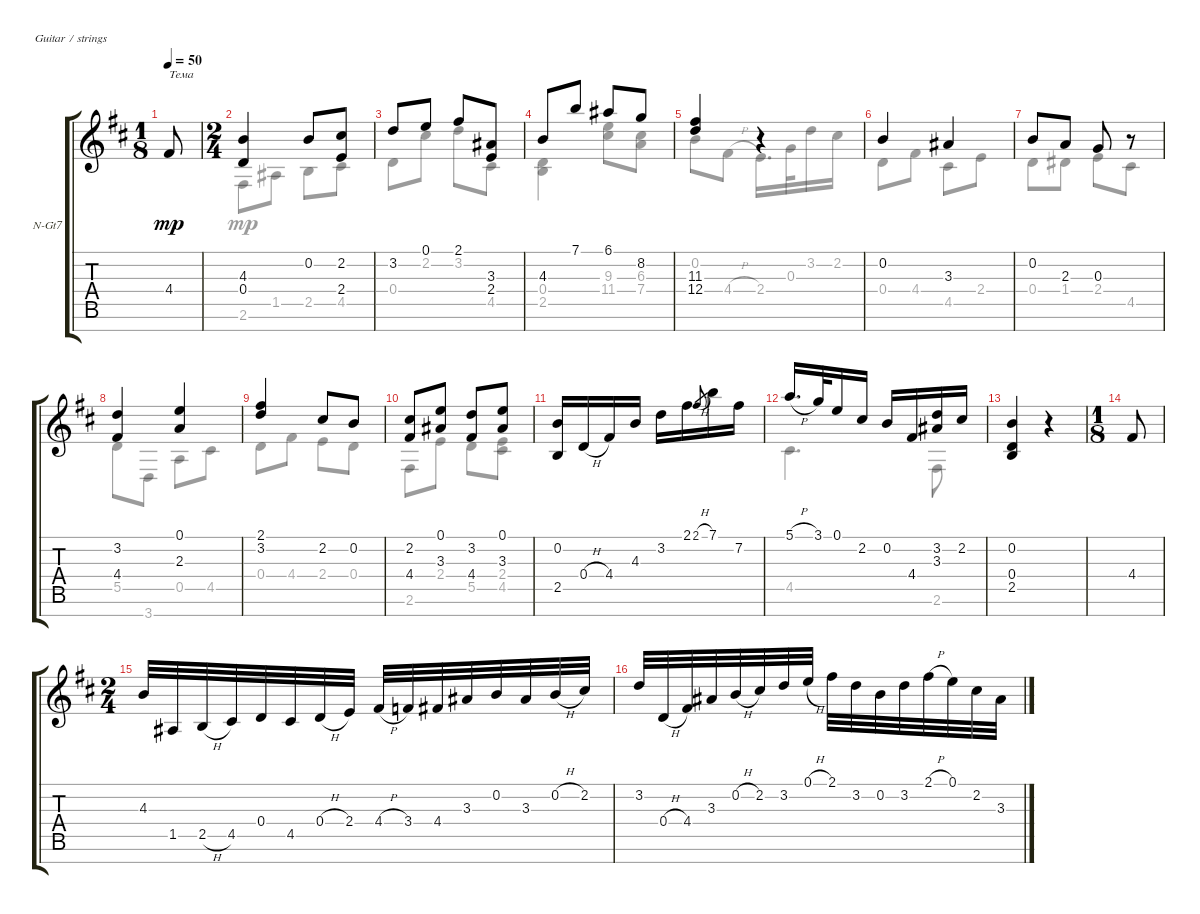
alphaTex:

\defaultSystemsLayout 4
\bracketExtendMode groupsimilarinstruments
\firstSystemTrackNameOrientation horizontal
\otherSystemsTrackNameOrientation horizontal
\track ("Nylon Guitar" "N-Gt7") {instrument acousticguitarnylon}
\staff {score tabs}
\tuning (E4 B3 G3 D3 A2 E2 B1)
\voice
\ts (1 8)
\tempo 50
\clef g2
\ks d
4.4.8{txt "Тема" dy mp instrument acousticguitarnylon} |
\ts (2 4)
(4.3 0.4).4 0.2.8 (2.2 2.4).8 |
3.2.8 0.1.8 2.1.8 (3.3 2.4).8 |
4.3.8 7.1.8 6.1.8 8.2.8 |
(11.3 12.4).4 r.4 |
0.2.4 3.3.4 |
0.2.8 2.3.8 0.3.8 r.8 |
(3.2 4.4).4 (2.3 0.1).4 |
(3.2 2.1).4 2.2.8 0.2.8 |
(2.2 4.4).8 (3.3 0.1).8 (3.2 4.4).8 (3.3 0.1).8 |
(2.5 0.2).16 0.4{h}.16 4.4.16 4.3.16 3.2.16 2.1.16 2.1{h}.8{gr} 7.1.16 7.2.16 |
5.1{h}.16{d} 3.1.32 0.1.16 2.2.16 0.2.16 4.4.16 (3.3 3.2).16 2.2.16 |
(0.2 0.4 2.5).4 r.4 |
\ts (1 8)
4.4.8 |
\ts (2 4)
4.3.32 1.5.32 2.5{h}.32 4.5.32 0.4.32 4.5.32 0.4{h}.32 2.4.32 4.4{h}.32 3.4.32 4.4.32 3.3.32 0.2.32 3.3.32 0.2{h}.32 2.2.32 |
3.2.32 0.4{h}.32 4.4.32 3.3.32 0.2{h}.32 2.2.32 3.2.32 0.1{h}.32 2.1.32 3.2.32 0.2.32 3.2.32 2.1{h}.32 0.1.32 2.2.32 3.3.32
\voice
\clef g2
\ottava regular
\simile none
\ks d
|
2.6.8 1.5.8 2.5.8 4.5.8 |
0.4.8 2.2.8 3.2.8 4.5.8 |
(0.4 2.5).4 (9.3 11.4).8 (6.3 7.4).8 |
0.2.8 4.4{h}.8 2.4.16{d} 0.3.32 3.2.16 2.2.16 |
0.4.8 4.4.8 4.5.8 2.4.8 |
0.4.8 1.4.8 2.4.8 4.5.8 |
5.5.8 3.7.8 0.5.8 4.5.8 |
0.4.8 4.4.8 2.4.8 0.4.8 |
2.6.8 2.4.8 5.5.8 (2.4 4.5).8 |
|
4.5.4{d} 2.6.8 |
|
|
|
